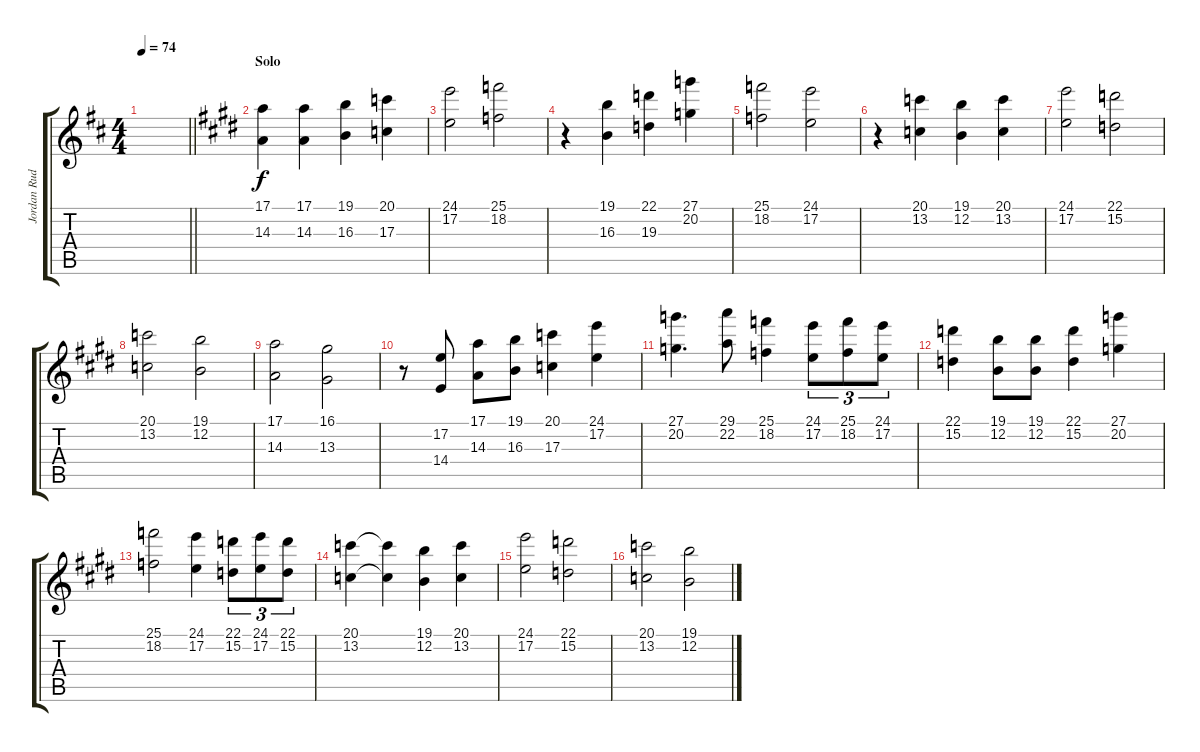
\track ("Jordan Rudess" "Jordan Rud") {instrument acousticgrandpiano}
\staff {score tabs}
\tuning (E4 B3 G3 D3 A2 E2) {hide}
\ts (4 4)
\tempo 74
\clef g2
\barLineRight lightlight
\ks bminor
|
\section ("" "Solo")
\ks e
(17.1 14.3).4{volume 13 instrument stringensemble1} (17.1 14.3).4 (19.1 16.3).4 (20.1 17.3).4 |
(24.1 17.2).2 (25.1 18.2).2 |
r.4 (19.1 16.3).4 (22.1 19.3).4 (27.1 20.2).4 |
(25.1 18.2).2 (24.1 17.2).2 |
r.4 (20.1 13.2).4 (19.1 12.2).4 (20.1 13.2).4 |
(24.1 17.2).2 (22.1 15.2).2 |
(20.1 13.2).2 (19.1 12.2).2 |
(17.1 14.3).2 (16.1 13.3).2 |
r.8 (17.2 14.4).8 (17.1 14.3).8 (19.1 16.3).8 (20.1 17.3).4 (24.1 17.2).4 |
(27.1 20.2).4{d} (29.1 22.2).8 (25.1 18.2).4 (24.1 17.2).8{tu (3 2)} (25.1 18.2).8{tu (3 2)} (24.1 17.2).8{tu (3 2)} |
(22.1 15.2).4 (19.1 12.2).8 (19.1 12.2).8 (22.1 15.2).4 (27.1 20.2).4 |
(25.1 18.2).2 (24.1 17.2).4 (22.1 15.2).8{tu (3 2)} (24.1 17.2).8{tu (3 2)} (22.1 15.2).8{tu (3 2)} |
(20.1 13.2).4 (20.1{t} 13.2{t}).4 (19.1 12.2).4 (20.1 13.2).4 |
(24.1 17.2).2 (22.1 15.2).2 |
(20.1 13.2).2 (19.1 12.2).2
